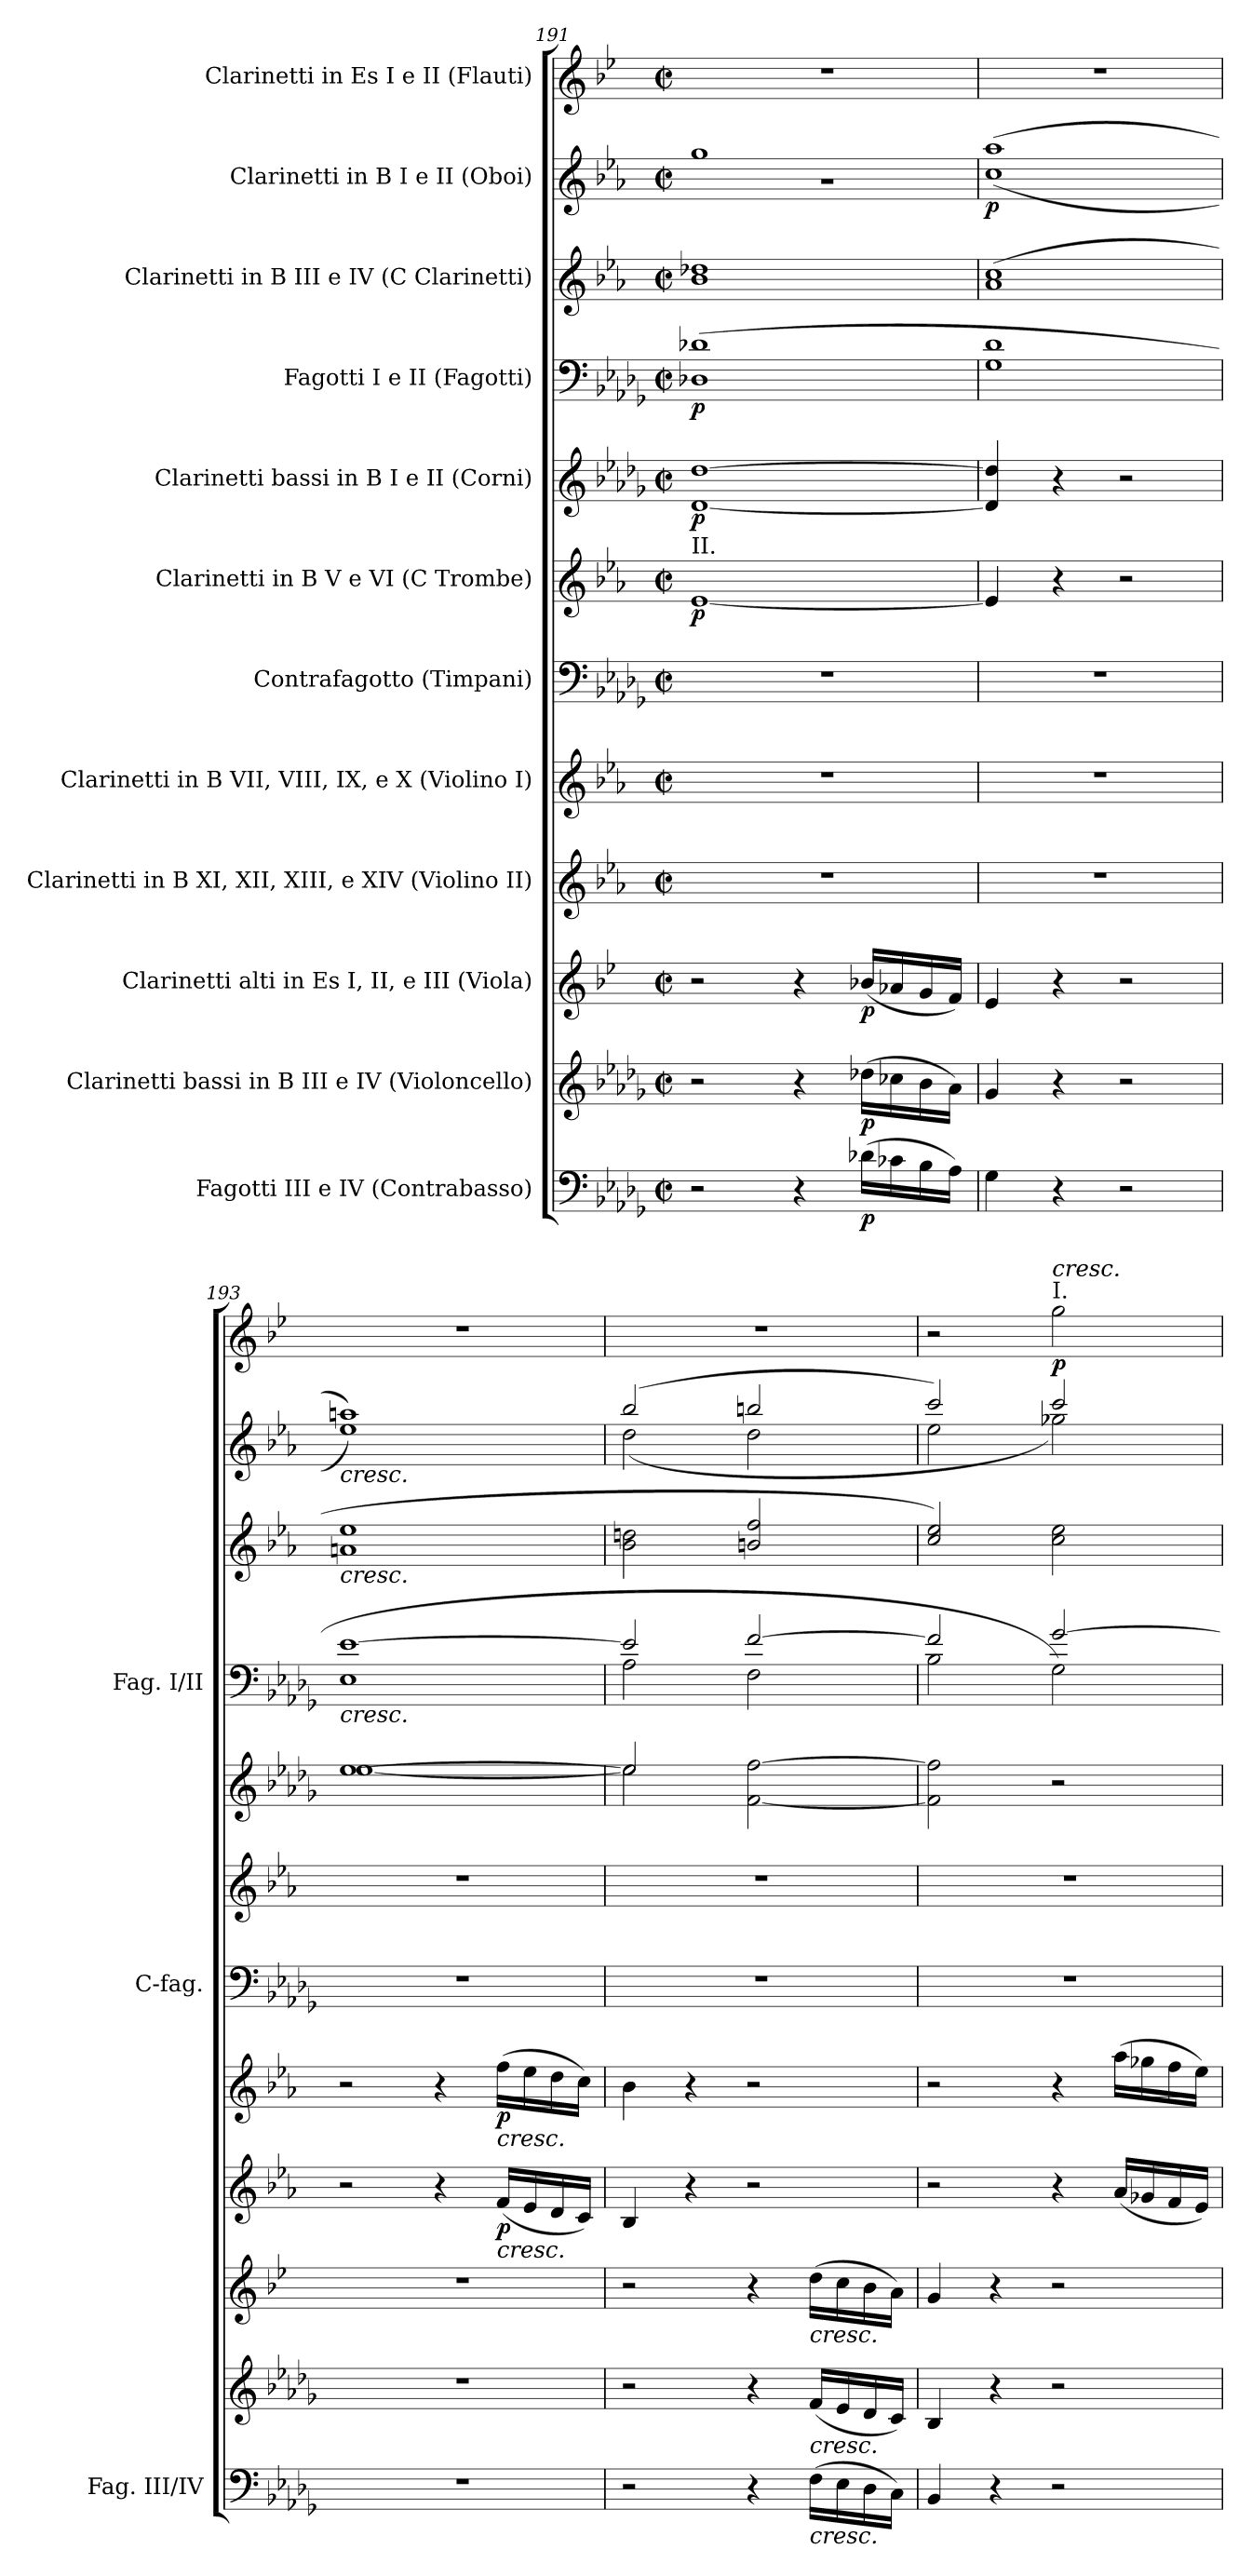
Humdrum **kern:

**kern	**dynam	**kern	**dynam	**kern	**dynam	**kern	**dynam	**kern	**dynam	**kern	**kern	**dynam	**kern	**dynam	**kern	**dynam	**kern	**kern	**dynam	**kern	**dynam
*part12	*part12	*part11	*part11	*part10	*part10	*part9	*part9	*part8	*part8	*part7	*part6	*part6	*part5	*part5	*part4	*part4	*part3	*part2	*part2	*part1	*part1
*staff12	*staff12	*staff11	*staff11	*staff10	*staff10	*staff9	*staff9	*staff8	*staff8	*staff7	*staff6	*staff6	*staff5	*staff5	*staff4	*staff4	*staff3	*staff2	*staff2	*staff1	*staff1
*I"Fagotti III e IV (Contrabasso)	*	*I"Clarinetti bassi in B III e IV (Violoncello)	*	*I"Clarinetti alti in Es I, II, e III (Viola)	*	*I"Clarinetti in B XI, XII, XIII, e XIV (Violino II)	*	*I"Clarinetti in B VII, VIII, IX, e X (Violino I)	*	*I"Contrafagotto (Timpani)	*I"Clarinetti in B V e VI (C Trombe)	*	*I"Clarinetti bassi in B I e II (Corni)	*	*I"Fagotti I e II (Fagotti)	*	*I"Clarinetti in B III e IV (C Clarinetti)	*I"Clarinetti in B I e II (Oboi)	*	*I"Clarinetti in Es I e II (Flauti)	*
*I'Fag. III/IV	*	*	*	*	*	*	*	*	*	*I'C-fag.	*	*	*	*	*I'Fag. I/II	*	*	*	*	*	*
*clefF4	*	*clefG2	*	*clefG2	*	*clefG2	*	*clefG2	*	*clefF4	*clefG2	*	*clefG2	*	*clefF4	*	*clefG2	*clefG2	*	*clefG2	*
*	*	*ITrd8c14	*	*ITrd5c9	*	*ITrd1c2	*	*ITrd1c2	*	*ITrd7c12	*ITrd1c2	*	*ITrd8c14	*	*	*	*ITrd1c2	*ITrd1c2	*	*ITrd-2c-3	*
*k[b-e-a-d-g-]	*	*k[b-e-a-d-g-]	*	*k[b-e-a-d-g-]	*	*k[b-e-a-d-g-]	*	*k[b-e-a-d-g-]	*	*k[b-e-a-d-g-]	*k[b-e-a-d-g-]	*	*k[b-e-a-d-g-]	*	*k[b-e-a-d-g-]	*	*k[b-e-a-d-g-]	*k[b-e-a-d-g-]	*	*k[b-e-a-d-g-]	*
*M2/2	*	*M2/2	*	*M2/2	*	*M2/2	*	*M2/2	*	*M2/2	*M2/2	*	*M2/2	*	*M2/2	*	*M2/2	*M2/2	*	*M2/2	*
*met(c|)	*	*met(c|)	*	*met(c|)	*	*met(c|)	*	*met(c|)	*	*met(c|)	*met(c|)	*	*met(c|)	*	*met(c|)	*	*met(c|)	*met(c|)	*	*met(c|)	*
=191	=191	=191	=191	=191	=191	=191	=191	=191	=191	=191	=191	=191	=191	=191	=191	=191	=191	=191	=191	=191	=191
*	*	*	*	*	*	*	*	*	*	*	*	*	*	*	*	*	*	*^	*	*	*
!	!	!	!	!	!	!	!	!	!	!	!LO:TX:a:t=II.	!	!	!	!	!	!	!	!	!	!	!
!	!	!	!	!	!	!	!	!	!	!	!	!LO:DY:b	!	!LO:DY:b	!	!LO:DY:b	!	!	!	!	!	!
2r	.	2r	.	2r	.	1r	.	1r	.	1r	[1d-	p	[1D- [1d-	p	(<1D-X 1d-X	p	1a- 1cc-X	1ff	1r	.	1r	.
4r	.	4r	.	4r	.	.	.	.	.	.	.	.	.	.	.	.	.	.	.	.	.	.
!	!LO:DY:b	!	!LO:DY:b	!	!LO:DY:b	!	!	!	!	!	!	!	!	!	!	!	!	!	!	!	!	!
(>16d-X\LL	p	(>16d-X\LL	p	(<16d-X/LL	p	.	.	.	.	.	.	.	.	.	.	.	.	.	.	.	.	.
16c-X\	.	16c-X\	.	16c-X/	.	.	.	.	.	.	.	.	.	.	.	.	.	.	.	.	.	.
16B-\	.	16B-\	.	16B-/	.	.	.	.	.	.	.	.	.	.	.	.	.	.	.	.	.	.
16A-\JJ)	.	16A-\JJ)	.	16A-/JJ)	.	.	.	.	.	.	.	.	.	.	.	.	.	.	.	.	.	.
*	*	*	*	*	*	*	*	*	*	*	*	*	*	*	*	*	*	*v	*v	*	*	*
=192	=192	=192	=192	=192	=192	=192	=192	=192	=192	=192	=192	=192	=192	=192	=192	=192	=192	=192	=192	=192	=192
!	!	!	!	!	!	!	!	!	!	!	!	!	!	!	!	!	!	!	!LO:DY:b	!	!
4G-\	.	4G-/	.	4G-/	.	1r	.	1r	.	1r	4d-/]	.	4D-/] 4d-/]	.	1G- 1d-	.	(>1g- 1b-	(>(<1b- 1gg-	p	1r	.
4r	.	4r	.	4r	.	.	.	.	.	.	4r	.	4r	.	.	.	.	.	.	.	.
2r	.	2r	.	2r	.	.	.	.	.	.	2r	.	2r	.	.	.	.	.	.	.	.
=193	=193	=193	=193	=193	=193	=193	=193	=193	=193	=193	=193	=193	=193	=193	=193	=193	=193	=193	=193	=193	=193
*	*	*	*	*	*	*	*	*	*	*	*	*	*^	*	*	*	*	*	*	*	*
!	!	!	!	!	!	!	!	!	!	!	!	!	!	!	!	!	!	!	!LO:TX:b:i:t=cresc.	!	!	!
!	!	!	!	!	!	!	!	!	!	!	!	!	!	!	!	!	!	!LO:TX:b:i:t=cresc.	!	!	!	!
!	!	!	!	!	!	!	!	!	!	!	!	!	!	!	!	!LO:TX:b:i:t=cresc.	!	!	!	!	!	!
1r	.	1r	.	1r	.	2r	.	2r	.	1r	1r	.	[1e-	[1e-	.	1E- [1e-	.	1gn 1dd-	1dd- 1ggn))	.	1r	.
.	.	.	.	.	.	4r	.	4r	.	.	.	.	.	.	.	.	.	.	.	.	.	.
!	!	!	!	!	!	!	!	!LO:TX:b:i:t=cresc.	!	!	!	!	!	!	!	!	!	!	!	!	!	!
!	!	!	!	!	!	!LO:TX:b:i:t=cresc.	!	!	!	!	!	!	!	!	!	!	!	!	!	!	!	!
!	!	!	!	!	!	!	!LO:DY:b	!	!LO:DY:b	!	!	!	!	!	!	!	!	!	!	!	!	!
.	.	.	.	.	.	(<16e-/LL	p	(>16ee-\LL	p	.	.	.	.	.	.	.	.	.	.	.	.	.
.	.	.	.	.	.	16d-/	.	16dd-\	.	.	.	.	.	.	.	.	.	.	.	.	.	.
.	.	.	.	.	.	16c/	.	16cc\	.	.	.	.	.	.	.	.	.	.	.	.	.	.
.	.	.	.	.	.	16B-/JJ)	.	16b-\JJ)	.	.	.	.	.	.	.	.	.	.	.	.	.	.
=194	=194	=194	=194	=194	=194	=194	=194	=194	=194	=194	=194	=194	=194	=194	=194	=194	=194	=194	=194	=194	=194	=194
*	*	*	*	*	*	*	*	*	*	*	*	*	*	*	*	*^	*	*	*^	*	*	*
2r	.	2r	.	2r	.	4A-/	.	4a-\	.	1r	1r	.	2e-/]	2e-\]	.	2e-/]	2A-\	.	2a-\ 2ccn\	(>2aa-/	(<2cc\	.	1r	.
.	.	.	.	.	.	4r	.	4r	.	.	.	.	.	.	.	.	.	.	.	.	.	.	.	.
4r	.	4r	.	4r	.	2r	.	2r	.	.	.	.	[2F\ [2f\	2ryy	.	[2f/	2F\	.	2an/ 2ee-/	2aan/	2cc\	.	.	.
!	!	!	!	!LO:TX:b:i:t=cresc.	!	!	!	!	!	!	!	!	!	!	!	!	!	!	!	!	!	!	!	!
!	!	!LO:TX:b:i:t=cresc.	!	!	!	!	!	!	!	!	!	!	!	!	!	!	!	!	!	!	!	!	!	!
!LO:TX:b:i:t=cresc.	!	!	!	!	!	!	!	!	!	!	!	!	!	!	!	!	!	!	!	!	!	!	!	!
(>16F\LL	.	(<16F/LL	.	(>16f\LL	.	.	.	.	.	.	.	.	.	.	.	.	.	.	.	.	.	.	.	.
16E-\	.	16E-/	.	16e-\	.	.	.	.	.	.	.	.	.	.	.	.	.	.	.	.	.	.	.	.
16D-\	.	16D-/	.	16d-\	.	.	.	.	.	.	.	.	.	.	.	.	.	.	.	.	.	.	.	.
16C\JJ)	.	16C/JJ)	.	16c\JJ)	.	.	.	.	.	.	.	.	.	.	.	.	.	.	.	.	.	.	.	.
*	*	*	*	*	*	*	*	*	*	*	*	*	*v	*v	*	*	*	*	*	*	*	*	*	*
=195	=195	=195	=195	=195	=195	=195	=195	=195	=195	=195	=195	=195	=195	=195	=195	=195	=195	=195	=195	=195	=195	=195	=195
4BB-/	.	4BB-/	.	4B-/	.	2r	.	2r	.	1r	1r	.	2F\] 2f\]	.	2f/]	2B-\	.	2b-/ 2dd-/)	2bb-/)	2dd-\	.	2r	.
4r	.	4r	.	4r	.	.	.	.	.	.	.	.	.	.	.	.	.	.	.	.	.	.	.
!	!	!	!	!	!	!	!	!	!	!	!	!	!	!	!	!	!	!	!	!	!	!LO:TX:a:t=I.	!
!	!	!	!	!	!	!	!	!	!	!	!	!	!	!	!	!	!	!	!	!	!	!LO:TX:a:i:t=cresc.	!
!	!	!	!	!	!	!	!	!	!	!	!	!	!	!	!	!	!	!	!	!	!	!	!LO:DY:b
2r	.	2r	.	2r	.	4r	.	4r	.	.	.	.	2r	.	[2g-/	2G-\)	.	2b-\ 2dd-\	2bb-/	2ff-X\)	.	2bb-\	p
.	.	.	.	.	.	(<16g-/LL	.	(>16gg-\LL	.	.	.	.	.	.	.	.	.	.	.	.	.	.	.
.	.	.	.	.	.	16f-X/	.	16ff-X\	.	.	.	.	.	.	.	.	.	.	.	.	.	.	.
.	.	.	.	.	.	16e-/	.	16ee-\	.	.	.	.	.	.	.	.	.	.	.	.	.	.	.
.	.	.	.	.	.	16d-/JJ)	.	16dd-\JJ)	.	.	.	.	.	.	.	.	.	.	.	.	.	.	.
*	*	*	*	*	*	*	*	*	*	*	*	*	*	*	*v	*v	*	*	*v	*v	*	*	*
=	=	=	=	=	=	=	=	=	=	=	=	=	=	=	=	=	=	=	=	=	=
*-	*-	*-	*-	*-	*-	*-	*-	*-	*-	*-	*-	*-	*-	*-	*-	*-	*-	*-	*-	*-	*-
